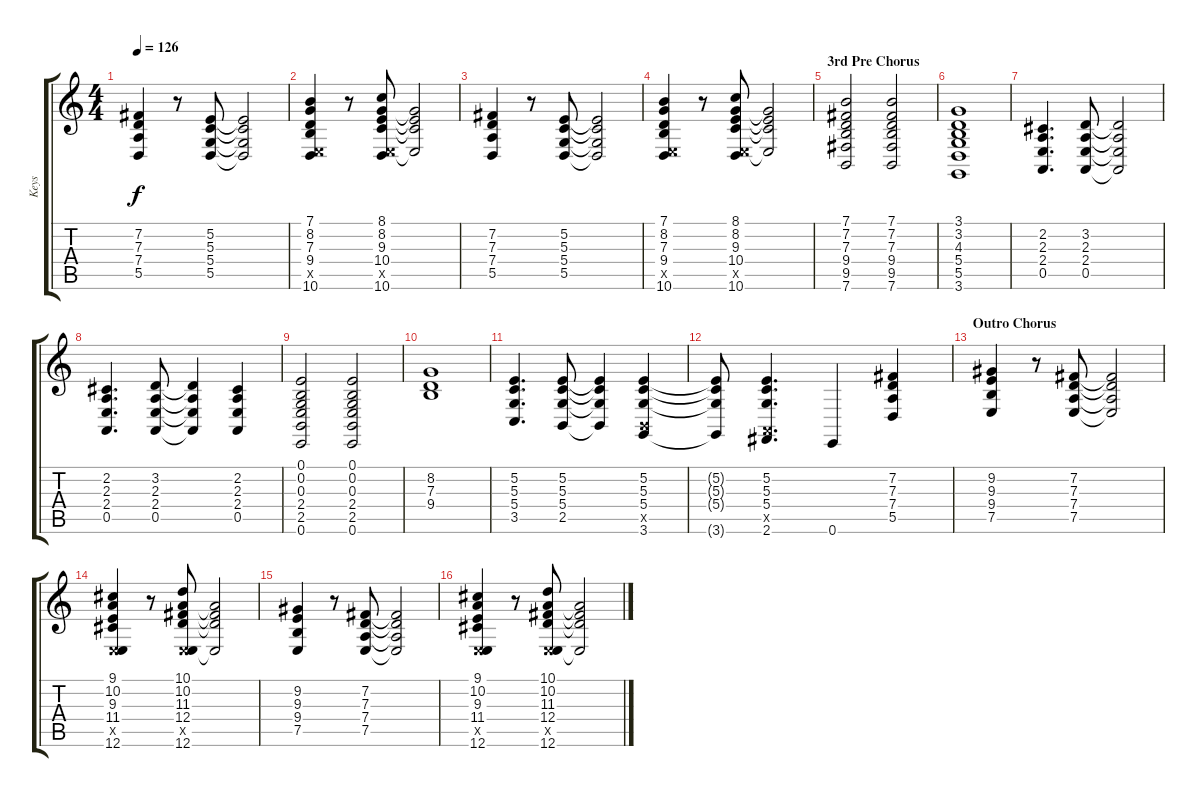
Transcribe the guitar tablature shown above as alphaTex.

\track ("Keys" "Keys") {instrument brasssection}
\staff {score tabs}
\tuning (E4 B3 G3 D3 A2 E2) {hide}
\ts (4 4)
\tempo 126
\clef g2
\ks c
(7.2 7.3 7.4 5.5).4{dy f} r.8 (5.2 5.3 5.4 5.5).8 (5.2{t} 5.3{t} 5.4{t} 5.5{t}).2 |
(7.1 8.2 7.3 9.4 7.5{x} 10.6).4 r.8 (8.1 8.2 9.3 10.4 7.5{x} 10.6).8 (8.2{t} 9.3{t} 10.4{t} 7.5{t}).2 |
(7.2 7.3 7.4 5.5).4 r.8 (5.2 5.3 5.4 5.5).8 (5.2{t} 5.3{t} 5.4{t} 5.5{t}).2 |
(7.1 8.2 7.3 9.4 7.5{x} 10.6).4 r.8 (8.1 8.2 9.3 10.4 7.5{x} 10.6).8 (8.2{t} 9.3{t} 10.4{t} 7.5{t}).2 |
\section ("" "3rd Pre Chorus")
(7.1 7.2 7.3 9.4 9.5 7.6).2 (7.1 7.2 7.3 9.4 9.5 7.6).2 |
(3.1 3.2 4.3 5.4 5.5 3.6).1 |
(2.2 2.3 2.4 0.5).4{d} (3.2 2.3 2.4 0.5).8 (3.2{t} 2.3{t} 2.4{t} 0.5{t}).2 |
(2.2 2.3 2.4 0.5).4{d} (3.2 2.3 2.4 0.5).8 (3.2{t} 2.3{t} 2.4{t} 0.5{t}).4 (2.2 2.3 2.4 0.5).4 |
(0.1 0.2 0.3 2.4 2.5 0.6).2 (0.1 0.2 0.3 2.4 2.5 0.6).2 |
(8.2 7.3 9.4).1 |
(5.2 5.3 5.4 3.5).4{d} (5.2 5.3 5.4 2.5).8 (5.2{t} 5.3{t} 5.4{t} 2.5{t}).4 (5.2 5.3 5.4 2.5{x} 3.6).4 |
(5.2{t} 5.3{t} 5.4{t} 3.6{t}).8 (5.2 5.3 5.4 0.5{x} 2.6).4{d} 0.6.4 (7.2 7.3 7.4 5.5).4 |
\section ("" "Outro Chorus")
(9.2 9.3 9.4 7.5).4 r.8 (7.2 7.3 7.4 7.5).8 (7.2{t} 7.3{t} 7.4{t} 7.5{t}).2 |
(9.1 10.2 9.3 11.4 7.5{x} 12.6).4 r.8 (10.1 10.2 11.3 12.4 7.5{x} 12.6).8 (10.2{t} 11.3{t} 12.4{t} 7.5{t}).2 |
(9.2 9.3 9.4 7.5).4 r.8 (7.2 7.3 7.4 7.5).8 (7.2{t} 7.3{t} 7.4{t} 7.5{t}).2 |
(9.1 10.2 9.3 11.4 7.5{x} 12.6).4 r.8 (10.1 10.2 11.3 12.4 7.5{x} 12.6).8 (10.2{t} 11.3{t} 12.4{t} 7.5{t}).2
